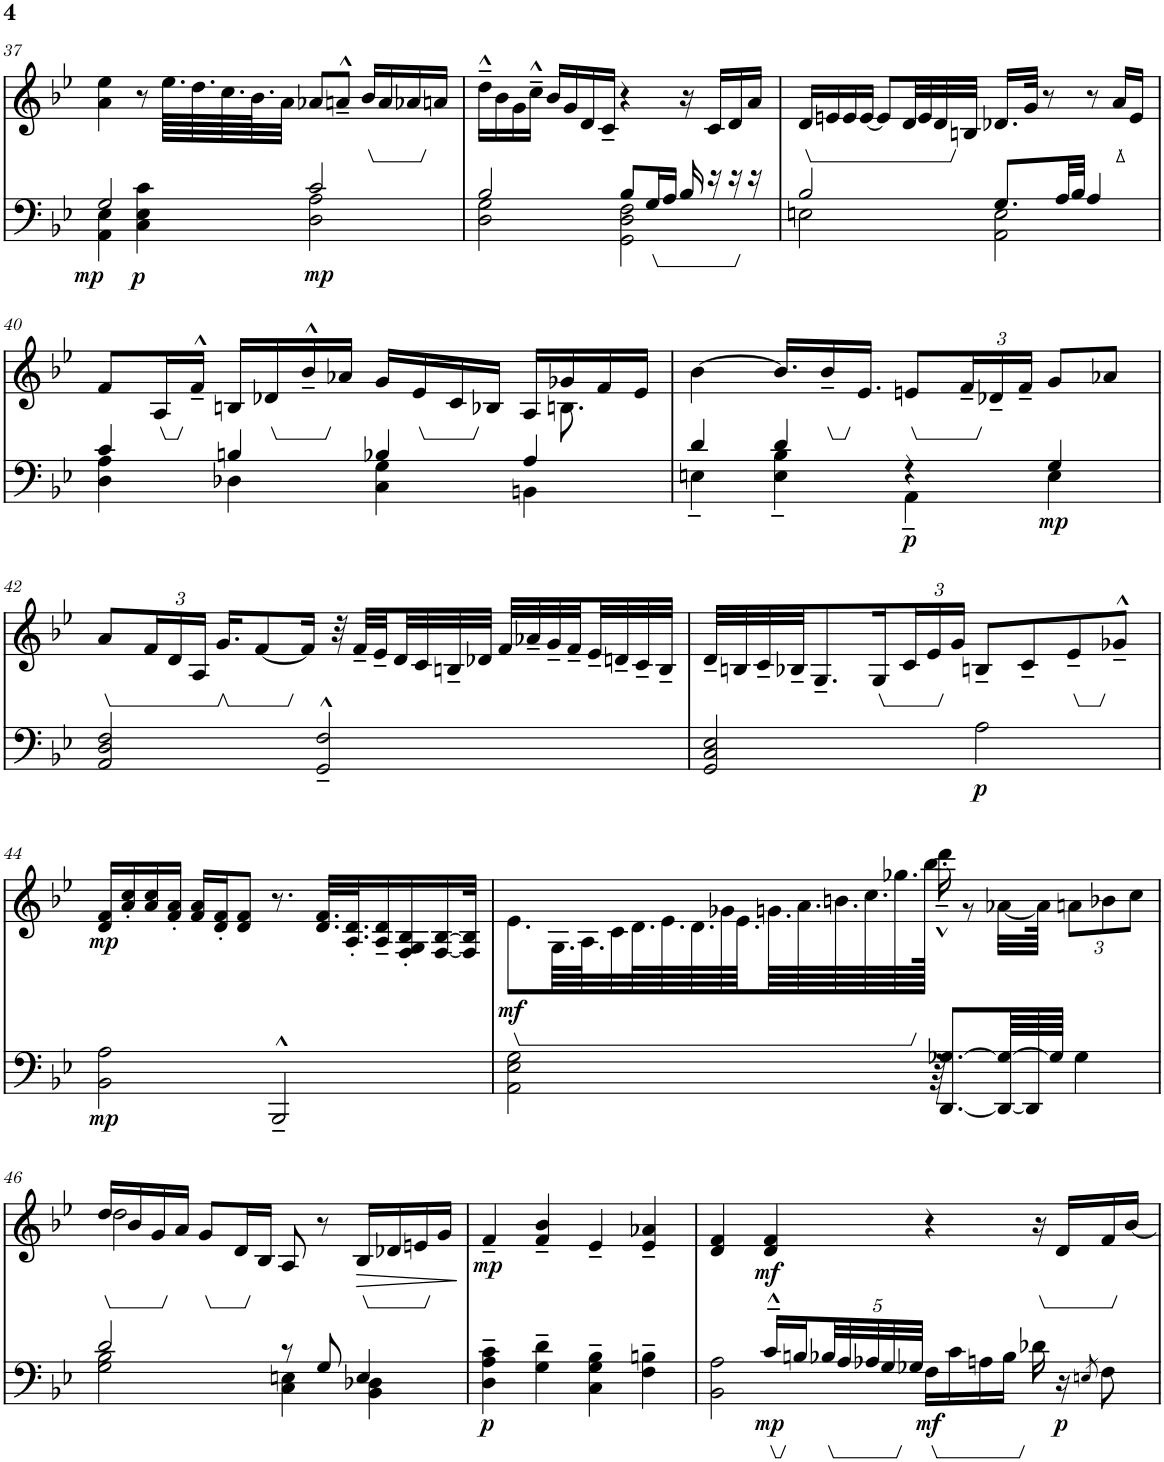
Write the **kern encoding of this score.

**kern	**kern	**dynam
*part1	*part1	*part1
*staff2	*staff1	*staff1/2
*I"Piano	*	*
*I'Pno.	*	*
!!LO:PB:g=z
*clefF4	*clefG2	*
*k[b-e-]	*k[b-e-]	*
*M4/4	*M4/4	*
=37	=37	=37
*^	*	*
!	!	!	!LO:DY:b=2
2G/	4AA\ 4E-\	4a\ 4ee-\	mp
!	!	!	!LO:DY:b=2
.	4C\ 4E-\ 4c\	8r	p
.	.	64.ee-\LLLL	.
.	.	64.dd\	.
.	.	64.cc\	.
.	.	64.b-\J	.
.	.	32a\JJJ	.
!	!	!	!LO:DY:b=2
2c/	2D\ 2A\	8a-X/L	mp
.	.	8an~^^/J	.
.	.	16b-/LL	.
.	.	16a/	.
.	.	16a-X/	.
.	.	16an/JJ	.
=38	=38	=38	=38
2B-/	2D\ 2G\	16dd~^^\LL	.
.	.	16b-\	.
.	.	16g\	.
.	.	16cc~^^\JJ	.
.	.	16b-/LL	.
.	.	16g/	.
.	.	16d/	.
.	.	16c~/JJ	.
8B-/L	2GG\ 2D\ 2F\	4r	.
16G/L	.	.	.
16A/JJ	.	.	.
16B-/	.	16r	.
16r	.	16c/LL	.
16r	.	16d/	.
16r	.	16a/JJ	.
=39	=39	=39	=39
2B-/	2En\	16d/LL	.
.	.	16en/	.
.	.	16e/	.
.	.	[16e/JJ	.
.	.	8e/L]	.
.	.	32d/LL	.
.	.	32e/	.
.	.	32d/	.
.	.	32Bn/JJJ	.
8.G/L	2AA\ 2E\	16.d-X/LL	.
.	.	32g/JJk	.
.	.	8r	.
32A/LL	.	.	.
32B-/JJJ	.	.	.
4A/	.	8r	.
.	.	16a/LL	.
.	.	16e/JJ	.
!!LO:LB:g=z
=40	=40	=40	=40
*	*	*^	*
4c/	4D\ 4A\	8f/L	16ryy	.
*	*	*v	*v	*
.	.	16A/L	.
.	.	16f~^^/JJ	.
4Bn/	4D-X\	16Bn/LL	.
.	.	16d-X/	.
.	.	16b-~^^/	.
.	.	16a-X/JJ	.
4B-X/	4C\ 4G\	16g/LL	.
.	.	16e-/	.
.	.	16c/	.
.	.	16B-X/JJ	.
4A/	4BBn\	16A/LL	.
*	*	*^	*
.	.	16g-X/	8.Bn\	.
.	.	16f/	.	.
.	.	16e-/JJ	.	.
*	*	*v	*v	*
=41	=41	=41	=41
4d/	4En~\	[4b-\	.
4d/	4E\~ 4B-\~	16.b-/LL]	.
.	.	16b-~/	.
.	.	16.e-;</JJ	.
!	!	!	!LO:DY:b=2
4r	4AA~\	8en/L	p
*	*	*Xbrackettup	*
.	.	24f~</L	.
.	.	24d-X~</	.
.	.	24f~</JJ	.
!	!	!	!LO:DY:b=2
4G/	4E\	8g/L	mp
.	.	8a-X/J	.
*v	*v	*	*
!!LO:LB:g=z
=42	=42	=42
2AA/ 2D/ 2F/	8a/L	.
.	24f/L	.
.	24d/	.
.	24A/JJ	.
.	16.g/KL	.
.	[8f/	.
.	16f/Jk]	.
2GG/~^^ 2F/~^^	.	.
.	32r	.
.	32f~/LLL	.
.	32e-~/	.
.	32d/	.
.	32c/	.
.	32Bn~/	.
.	32d-X/JJJ	.
.	32f/LLL	.
.	32a-X~/	.
.	32g~/	.
.	32f~/	.
.	32e-~/	.
.	32dn~/	.
.	32c~/	.
.	32B~/JJJ	.
=43	=43	=43
2GG/ 2C/ 2E-/	32d~/LLL	.
.	32Bn/	.
.	32c~/	.
.	32B-X~/JJ	.
.	8.G~/	.
.	16G/L	.
.	24c/	.
.	24e-/	.
.	24g/JJ	.
!	!	!LO:DY:b=2
2A\	8Bn~/L	p
.	8c~/	.
.	8e-~/	.
.	8g-X~^^/J	.
!!LO:LB:g=z
=44	=44	=44
!	!	!LO:DY:b=2
!	!	!LO:DY:n=1:b
2BB-\ 2A\	16d/ 16f/LL	mp mp
.	16a/' 16cc/'	.
.	16a/ 16cc/	.
.	16f/' 16a/'JJ	.
.	16f/ 16a/LL	.
.	16d/' 16f/'J	.
.	8d/ 8f/J	.
2BBB-~^^/	8.r	.
.	32.d/ 32.f/LLL	.
.	32.A/' 32.d/'J	.
.	16A/~ 16d/~	.
.	16F/' 16G/' 16B-/'	.
.	[16F/;< [16B-/;<	.
.	32F/] 32B-/]JJk	.
=45	=45	=45
*	*^	*
!	!	!	!LO:DY:b
2AA\ 2E-\ 2G\	1ryy	8.e-\L	mf
.	.	64.G\LLL	.
.	.	64.A\J	.
.	.	32c\	.
.	.	64.d\L	.
.	.	64.e-\	.
.	.	64.d\	.
.	.	64g-X\	.
.	.	64.e-\	.
.	.	64.gn\	.
.	.	64.a\	.
.	.	64.bn\	.
.	.	64.cc\	.
.	.	64.gg-X\	.
.	.	128.bb-\JJJJk	.
64r	.	.	.
.	.	960%11ryy	.
.	.	16ddd;<~^^\	.
[8.DD/ [8.G-X/L	.	.	.
.	.	8r	.
.	.	[32a-X\LLL	.
64DD/_ 64G-/_LLL	.	.	.
64DD/]	.	.	.
.	.	64a-\JJJk]	.
64G-/JJJJ]	.	.	.
.	.	12an\L	.
4G-\	.	.	.
.	.	12b-X\	.
.	.	12cc\J	.
.	.	3840ryy	.
!!LO:LB:g=z	!!
=46	=46	=46	=46
*^	*	*	*
2d/	2G\ 2B-\	16dd/LL	2dd\	.
.	.	16b-/	.	.
.	.	16g/	.	.
.	.	16a/JJ	.	.
.	.	8g/L	.	.
.	.	16d/L	.	.
.	.	16B-/JJ	.	.
8r	4C\ 4En\	8A/	2ryy	.
8G/	.	8r	.	.
4E/	4BB-\ 4D-X\	16B-/LL	.	.
.	.	16d-X/	.	.
.	.	16en/	.	.
.	.	16g/JJ	.	.
*v	*v	*	*	*
*	*v	*v	*
=47	=47	=47
!	!	!LO:DY:b=2
!	!	!LO:DY:n=1:b
4D\~ 4A\~ 4c\~	4f~/	p mp
4G\~ 4d\~	4f/~ 4b-/~	.
4C\~ 4G\~ 4B-\~	4e-~/	.
4F\~ 4Bn\~	4e-/~ 4a-X/~	.
=48	=48	=48
*^	*	*
2BB-\ 2A\	4ryy	4d/ 4f/	.
!	!	!	!LO:DY:b=2
!	!	!	!LO:DY:n=1:b
.	16c~^^/LL	4d/ 4f/	mp mf
.	16Bn/	.	.
*	*Xbrackettup	*	*
.	40B-X/L	.	.
.	40A/	.	.
.	40A-X/	.	.
.	40G/	.	.
.	40G-X/JJJ	.	.
!	!	!	!LO:DY:n=2:b=2
16F\LL	2ryy	4r	mf
16c\	.	.	.
16An\	.	.	.
16B-\JJ	.	.	.
16d-X\	.	16r	.
!	!	!	!LO:DY:n=3:b=2
16r	.	16d/LL	p
8qEn/	.	.	.
8F\	.	16f/	.
.	.	[16b-/JJ	.
*v	*v	*	*
=	=	=
*-	*-	*-
